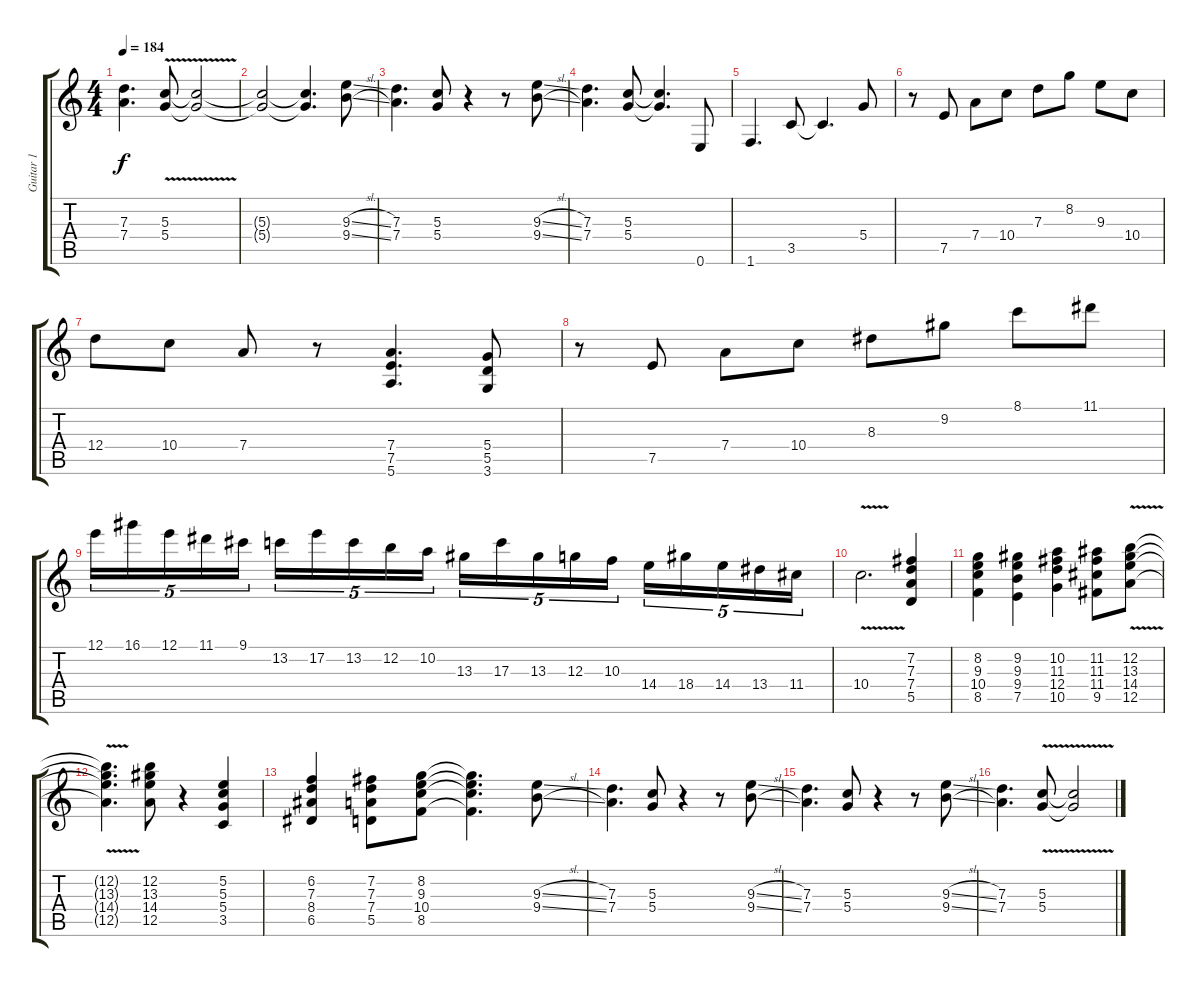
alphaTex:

\track ("Guitar 1" "Guitar 1") {instrument overdrivenguitar}
\staff {score tabs}
\tuning (E4 B3 G3 D3 A2 E2) {hide}
\ts (4 4)
\tempo 184
\clef g2
\ks c
(7.3 7.4).4{d dy f} (5.3{v} 5.4{v}).8 (5.3{t} 5.4{t}).2 |
(5.3{t} 5.4{t}).2 (5.3{t} 5.4{t}).4{d} (9.3{sl} 9.4{sl}).8 |
(7.3 7.4).4{d} (5.3 5.4).8 r.4 r.8 (9.3{sl} 9.4{sl}).8 |
(7.3 7.4).4{d} (5.3 5.4).8 (5.3{t} 5.4{t}).4{d} 0.6.8 |
1.6.4{d} 3.5.8 3.5{t}.4{d} 5.4.8 |
r.8 7.5.8 7.4.8 10.4.8 7.3.8 8.2.8 9.3.8 10.4.8 |
12.4.8 10.4.8 7.4.8 r.8 (7.4 7.5 5.6).4{d} (5.4 5.5 3.6).8 |
r.8 7.5.8 7.4.8 10.4.8 8.3.8 9.2.8 8.1.8 11.1.8 |
12.1.16{tu (5 4)} 16.1.16{tu (5 4)} 12.1.16{tu (5 4)} 11.1.16{tu (5 4)} 9.1.16{tu (5 4)} 13.2.16{tu (5 4)} 17.2.16{tu (5 4)} 13.2.16{tu (5 4)} 12.2.16{tu (5 4)} 10.2.16{tu (5 4)} 13.3.16{tu (5 4)} 17.3.16{tu (5 4)} 13.3.16{tu (5 4)} 12.3.16{tu (5 4)} 10.3.16{tu (5 4)} 14.4.16{tu (5 4)} 18.4.16{tu (5 4)} 14.4.16{tu (5 4)} 13.4.16{tu (5 4)} 11.4.16{tu (5 4)} |
10.4{v}.2{d} (7.2 7.3 7.4 5.5).4 |
(8.2 9.3 10.4 8.5).4 (9.2 9.3 9.4 7.5).4 (10.2 11.3 12.4 10.5).4 (11.2 11.3 11.4 9.5).8 (12.2{v} 13.3{v} 14.4 12.5{v}).8 |
(12.2{t} 13.3{t} 14.4{t} 12.5{t}).4{d} (12.2 13.3 14.4 12.5).8 r.4 (5.2 5.3 5.4 3.5).4 |
(6.2 7.3 8.4 6.5).4 (7.2 7.3 7.4 5.5).8 (8.2 9.3 10.4 8.5).8 (8.2{t} 9.3{t} 10.4{t} 8.5{t}).4{d} (9.3{sl} 9.4{sl}).8 |
(7.3 7.4).4{d} (5.3 5.4).8 r.4 r.8 (9.3{sl} 9.4{sl}).8 |
(7.3 7.4).4{d} (5.3 5.4).8 r.4 r.8 (9.3{sl} 9.4{sl}).8 |
(7.3 7.4).4{d} (5.3 5.4{v}).8 (5.3{t} 5.4{t}).2
